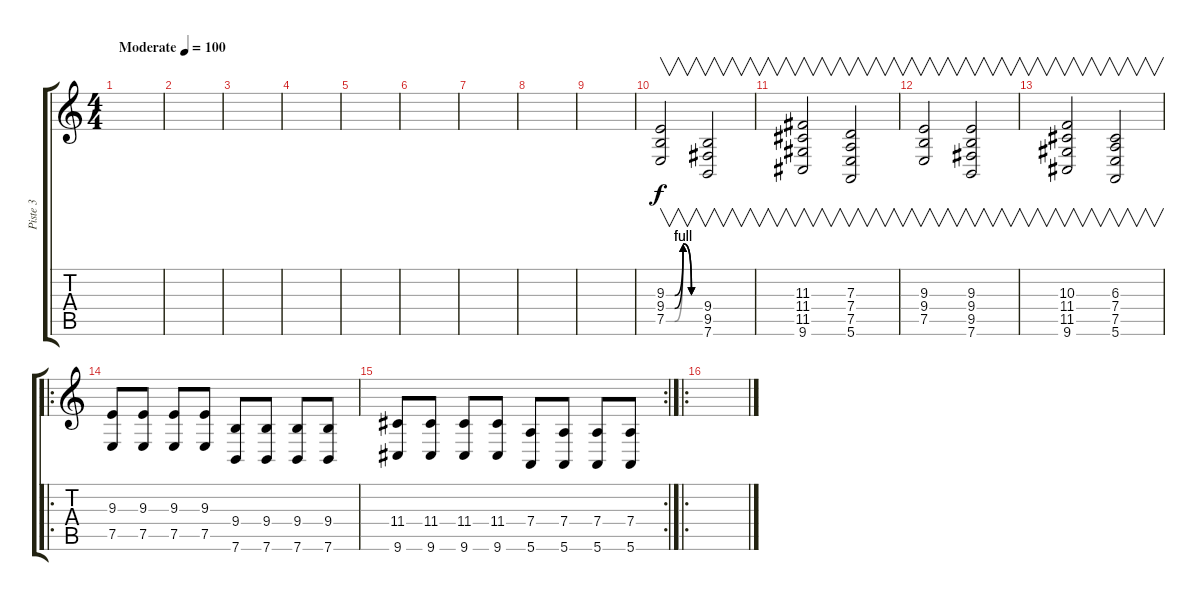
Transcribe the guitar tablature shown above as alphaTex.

\track ("Piste 3" "Piste 3") {instrument fx4atmosphere}
\staff {score tabs}
\tuning (E4 B3 G3 D3 A2 E2) {hide}
\ts (4 4)
\tempo (100 "Moderate")
\clef g2
\ks c
|
|
|
|
|
|
|
|
|
(9.3{be (custom 0 0 15 0 30 4 45 0 60 0)} 9.4{be (custom 0 0 15 0 30 4 45 0 60 0)} 7.5{be (custom 0 0 15 0 30 4 45 0 60 0)}).2{v} (9.4 9.5 7.6).2{v} |
(11.3 11.4 11.5 9.6).2{v} (7.3 7.4 7.5 5.6).2{v} |
(9.3 9.4 7.5).2{v} (9.3 9.4 9.5 7.6).2{v} |
(10.3 11.4 11.5 9.6).2{v} (6.3 7.4 7.5 5.6).2{v} |
\ro
(9.3 7.5).8 (9.3 7.5).8 (9.3 7.5).8 (9.3 7.5).8 (9.4 7.6).8 (9.4 7.6).8 (9.4 7.6).8 (9.4 7.6).8 |
\rc 2
(11.4 9.6).8 (11.4 9.6).8 (11.4 9.6).8 (11.4 9.6).8 (7.4 5.6).8 (7.4 5.6).8 (7.4 5.6).8 (7.4 5.6).8 |
\ro
